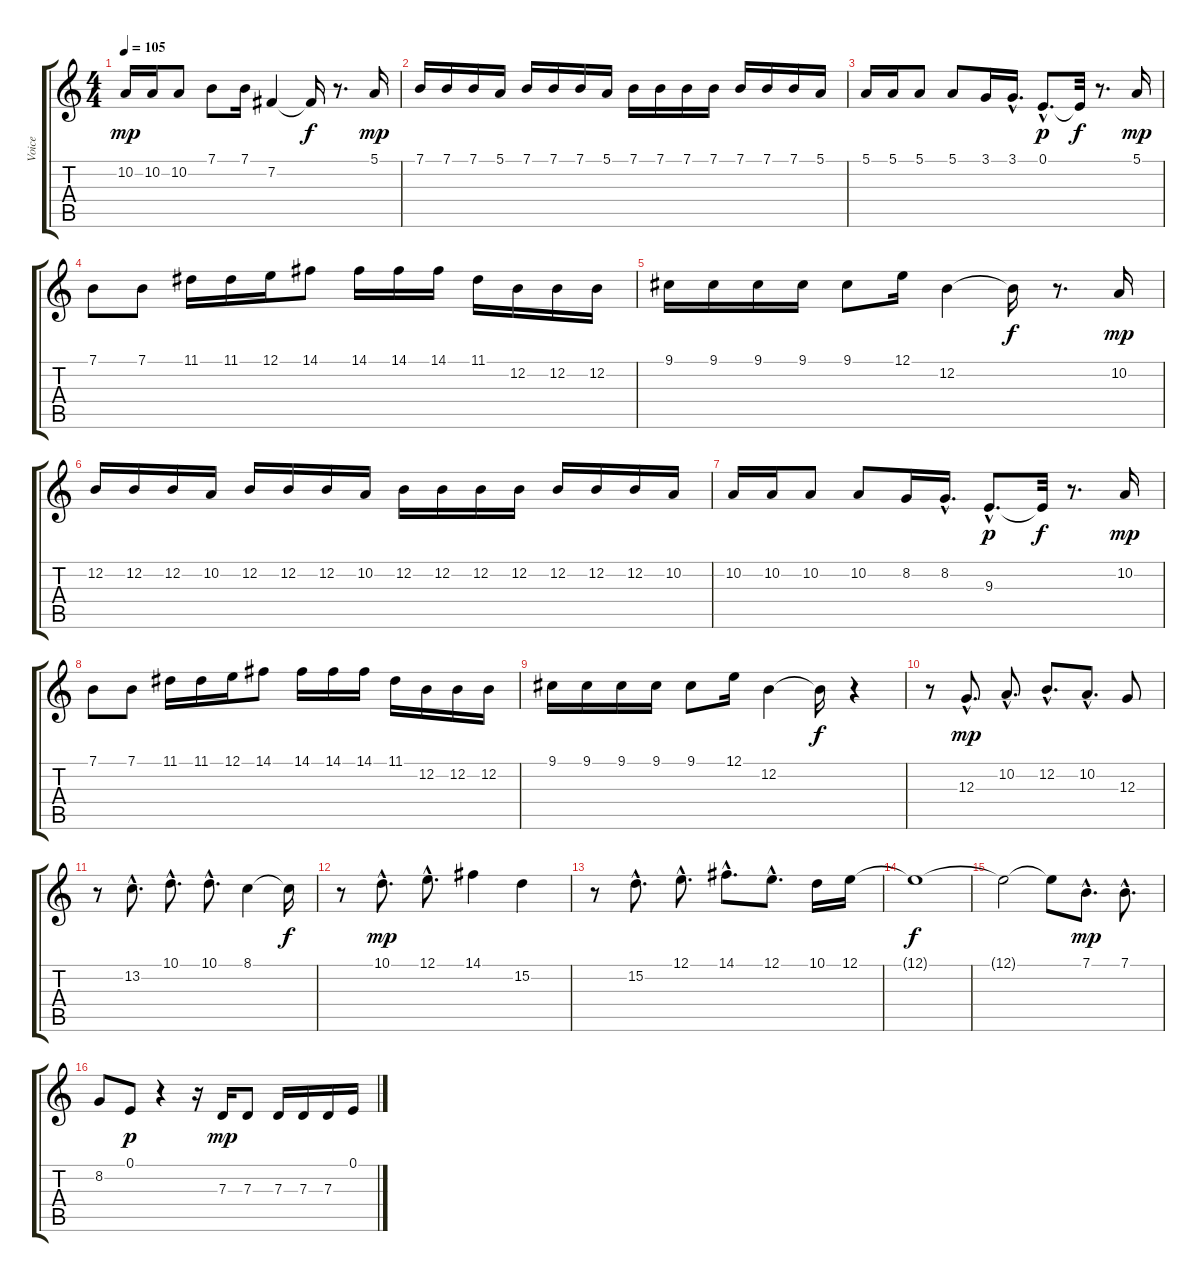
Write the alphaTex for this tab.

\track ("Voice" "Voice") {instrument synthvoice}
\staff {score tabs}
\tuning (E4 B3 G3 D3 A2 E2) {hide}
\ts (4 4)
\tempo 105
\clef g2
\ks c
10.2.16{dy mp} 10.2.16 10.2.8 7.1.8 7.1.16 7.2.4 7.2{t}.16{dy f} r.8{d} 5.1.16{dy mp} |
7.1.16 7.1.16 7.1.16 5.1.16 7.1.16 7.1.16 7.1.16 5.1.16 7.1.16 7.1.16 7.1.16 7.1.16 7.1.16 7.1.16 7.1.16 5.1.16 |
5.1.16 5.1.16 5.1.8 5.1.8 3.1.16 3.1{hac}.16{d} 0.1{hac}.8{d dy p} 0.1{t}.32{dy f} r.8{d} 5.1.16{dy mp} |
7.1.8 7.1.8 11.1.16 11.1.16 12.1.16 14.1.8 14.1.16 14.1.16 14.1.16 11.1.16 12.2.16 12.2.16 12.2.16 |
9.1.16 9.1.16 9.1.16 9.1.16 9.1.8 12.1.16 12.2.4 12.2{t}.16{dy f} r.8{d} 10.2.16{dy mp} |
12.2.16 12.2.16 12.2.16 10.2.16 12.2.16 12.2.16 12.2.16 10.2.16 12.2.16 12.2.16 12.2.16 12.2.16 12.2.16 12.2.16 12.2.16 10.2.16 |
10.2.16 10.2.16 10.2.8 10.2.8 8.2.16 8.2{hac}.16{d} 9.3{hac}.8{d dy p} 9.3{t}.32{dy f} r.8{d} 10.2.16{dy mp} |
7.1.8 7.1.8 11.1.16 11.1.16 12.1.16 14.1.8 14.1.16 14.1.16 14.1.16 11.1.16 12.2.16 12.2.16 12.2.16 |
9.1.16 9.1.16 9.1.16 9.1.16 9.1.8 12.1.16 12.2.4 12.2{t}.16{dy f} r.4 |
r.8 12.3{hac}.8{d dy mp} 10.2{hac}.8{d} 12.2{hac}.8{d} 10.2{hac}.8{d} 12.3.8 |
r.8 13.2{hac}.8{d} 10.1{hac}.8{d} 10.1{hac}.8{d} 8.1.4 8.1{t}.16{dy f} |
r.8 10.1{hac}.8{d dy mp} 12.1{hac}.8{d} 14.1.4 15.2.4 |
r.8 15.2{hac}.8{d} 12.1{hac}.8{d} 14.1{hac}.8{d} 12.1{hac}.8{d} 10.1.16 12.1.16 |
12.1{t}.1{dy f} |
12.1{t}.2 12.1{t}.8 7.1{hac}.8{d dy mp} 7.1{hac}.8{d} |
8.2.8 0.1.8{dy p} r.4 r.16 7.3.16{dy mp} 7.3.8 7.3.16 7.3.16 7.3.16 0.1.16
